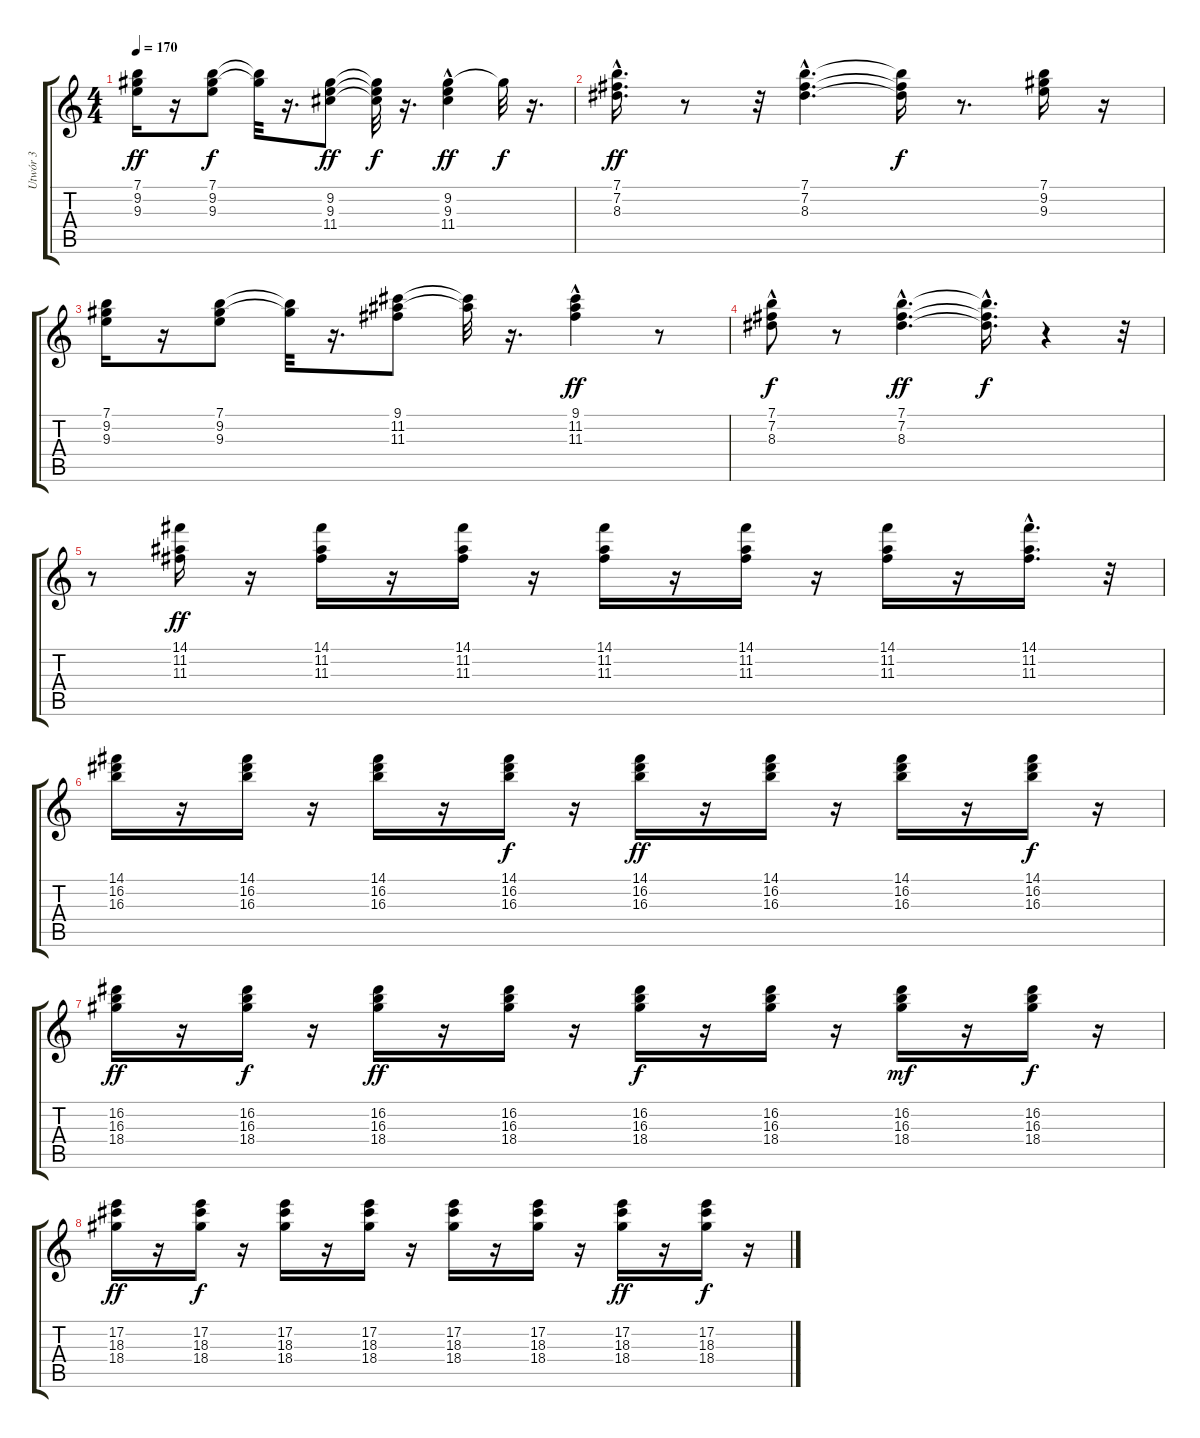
\track ("Utwór 3" "Utwór 3") {instrument distortionguitar}
\staff {score tabs}
\tuning (E4 B3 G3 D3 A2 E2) {hide}
\ts (4 4)
\tempo 170
\clef g2
\ks c
(7.1 9.2 9.3).16{dy ff} r.16 (7.1 9.2 9.3).8{dy f} (7.1{t} 9.2{t}).32 r.16{d} (9.2 9.3 11.4).8{dy ff} (9.2{t} 9.3{t} 11.4{t}).32{dy f} r.16{d} (9.2 9.3{hac} 11.4).4{dy ff} 9.2{t}.32{dy f} r.16{d} |
(7.1{hac} 7.2{hac} 8.3).16{d dy ff} r.8 r.32 (7.1{hac} 7.2{hac} 8.3{hac}).4{d} (7.1{t} 7.2{t} 8.3{t}).16{dy f} r.8{d} (7.1 9.2 9.3).16 r.16 |
(7.1 9.2 9.3).16 r.16 (7.1 9.2 9.3).8 (7.1{t} 9.2{t}).32 r.16{d} (9.1 11.2 11.3).8 (9.1{t} 11.2{t}).32 r.16{d} (9.1{hac} 11.2 11.3{hac}).4{dy ff} r.8 |
(7.1 7.2 8.3{hac}).8{dy f} r.8 (7.1{hac} 7.2{hac} 8.3{hac}).4{d dy ff} (7.1{hac t} 7.2{hac t} 8.3{hac t}).16{d dy f} r.4 r.32 |
r.8 (14.1 11.2 11.3).16{dy ff} r.16 (14.1 11.2 11.3).16 r.16 (14.1 11.2 11.3).16 r.16 (14.1 11.2 11.3).16 r.16 (14.1 11.2 11.3).16 r.16 (14.1 11.2 11.3).16 r.16 (14.1{hac} 11.2{hac} 11.3{hac}).16{d} r.32 |
(14.1 16.2 16.3).16 r.16 (14.1 16.2 16.3).16 r.16 (14.1 16.2 16.3).16 r.16 (14.1 16.2 16.3).16{dy f} r.16 (14.1 16.2 16.3).16{dy ff} r.16 (14.1 16.2 16.3).16 r.16 (14.1 16.2 16.3).16 r.16 (14.1 16.2 16.3).16{dy f} r.16 |
(16.2 16.3 18.4).16{dy ff} r.16 (16.2 16.3 18.4).16{dy f} r.16 (16.2 16.3 18.4).16{dy ff} r.16 (16.2 16.3 18.4).16 r.16 (16.2 16.3 18.4).16{dy f} r.16 (16.2 16.3 18.4).16 r.16 (16.2 16.3 18.4).16{dy mf} r.16 (16.2 16.3 18.4).16{dy f} r.16 |
(17.2 18.3 18.4).16{dy ff} r.16 (17.2 18.3 18.4).16{dy f} r.16 (17.2 18.3 18.4).16 r.16 (17.2 18.3 18.4).16 r.16 (17.2 18.3 18.4).16 r.16 (17.2 18.3 18.4).16 r.16 (17.2 18.3 18.4).16{dy ff} r.16 (17.2 18.3 18.4).16{dy f} r.16
